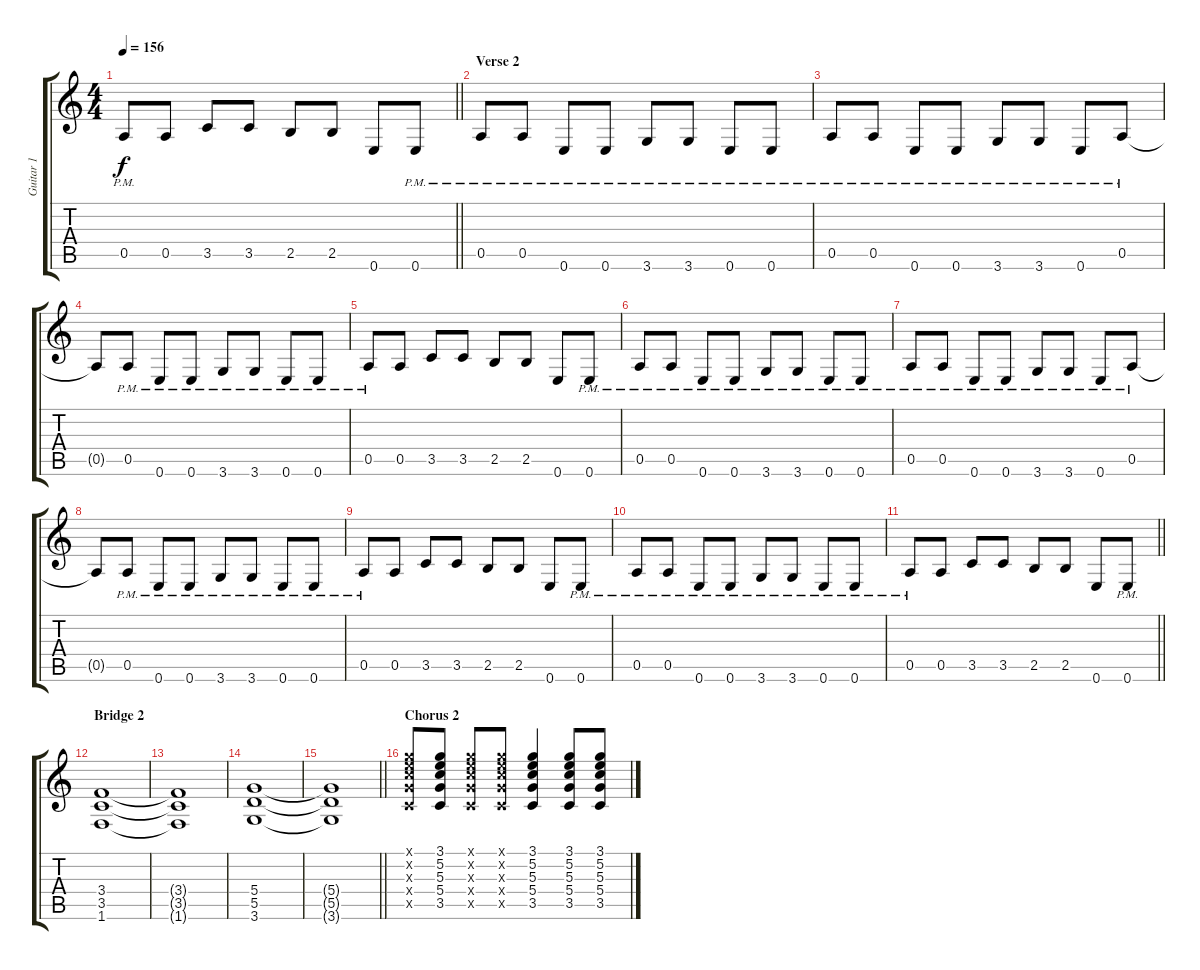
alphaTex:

\track ("Guitar 1" "Guitar 1") {instrument overdrivenguitar}
\staff {score tabs}
\tuning (E4 B3 G3 D3 A2 E2) {hide}
\ts (4 4)
\tempo 156
\clef g2
\barLineRight lightlight
\ks c
0.5{pm}.8{dy f} 0.5.8 3.5.8 3.5.8 2.5.8 2.5.8 0.6.8 0.6{pm}.8 |
\section ("" "Verse 2")
0.5{pm}.8 0.5{pm}.8 0.6{pm}.8 0.6{pm}.8 3.6{pm}.8 3.6{pm}.8 0.6{pm}.8 0.6{pm}.8 |
0.5{pm}.8 0.5{pm}.8 0.6{pm}.8 0.6{pm}.8 3.6{pm}.8 3.6{pm}.8 0.6{pm}.8 0.5{pm}.8 |
0.5{t}.8 0.5{pm}.8 0.6{pm}.8 0.6{pm}.8 3.6{pm}.8 3.6{pm}.8 0.6{pm}.8 0.6{pm}.8 |
0.5{pm}.8 0.5.8 3.5.8 3.5.8 2.5.8 2.5.8 0.6.8 0.6{pm}.8 |
0.5{pm}.8 0.5{pm}.8 0.6{pm}.8 0.6{pm}.8 3.6{pm}.8 3.6{pm}.8 0.6{pm}.8 0.6{pm}.8 |
0.5{pm}.8 0.5{pm}.8 0.6{pm}.8 0.6{pm}.8 3.6{pm}.8 3.6{pm}.8 0.6{pm}.8 0.5{pm}.8 |
0.5{t}.8 0.5{pm}.8 0.6{pm}.8 0.6{pm}.8 3.6{pm}.8 3.6{pm}.8 0.6{pm}.8 0.6{pm}.8 |
0.5{pm}.8 0.5.8 3.5.8 3.5.8 2.5.8 2.5.8 0.6.8 0.6{pm}.8 |
0.5{pm}.8 0.5{pm}.8 0.6{pm}.8 0.6{pm}.8 3.6{pm}.8 3.6{pm}.8 0.6{pm}.8 0.6{pm}.8 |
\barLineRight lightlight
0.5{pm}.8 0.5.8 3.5.8 3.5.8 2.5.8 2.5.8 0.6.8 0.6{pm}.8 |
\section ("" "Bridge 2")
(3.4 3.5 1.6).1 |
(3.4{t} 3.5{t} 1.6{t}).1 |
(5.4 5.5 3.6).1 |
\barLineRight lightlight
(5.4{t} 5.5{t} 3.6{t}).1 |
\section ("" "Chorus 2")
(3.1{x} 5.2{x} 5.3{x} 5.4{x} 3.5{x}).8 (3.1 5.2 5.3 5.4 3.5).8 (3.1{x} 5.2{x} 5.3{x} 5.4{x} 3.5{x}).8 (3.1{x} 5.2{x} 5.3{x} 5.4{x} 3.5{x}).8 (3.1 5.2 5.3 5.4 3.5).4 (3.1 5.2 5.3 5.4 3.5).8 (3.1 5.2 5.3 5.4 3.5).8
